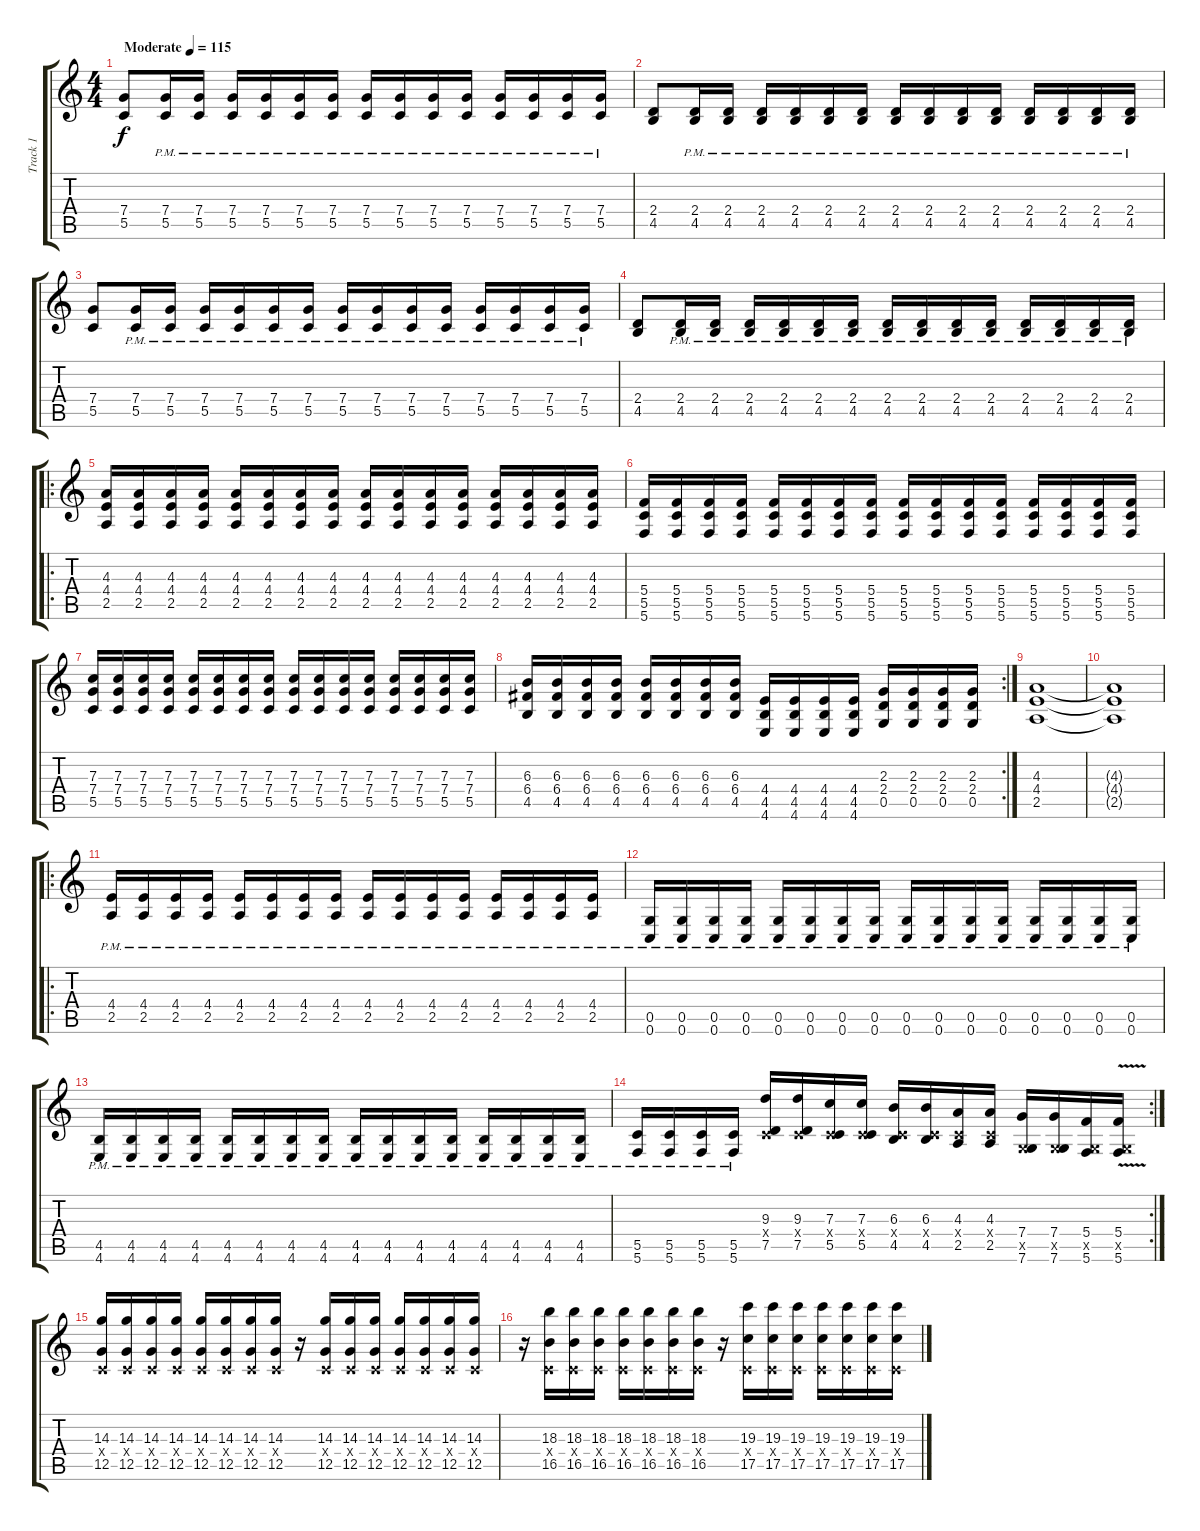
\track ("Track 1" "Track 1") {instrument overdrivenguitar}
\staff {score tabs}
\tuning (D4 A3 F3 C3 G2 C2) {hide}
\ts (4 4)
\tempo (115 "Moderate")
\clef g2
\ks c
(7.4 5.5).8{dy f instrument overdrivenguitar} (7.4{pm} 5.5{pm}).16 (7.4{pm} 5.5{pm}).16 (7.4{pm} 5.5{pm}).16 (7.4{pm} 5.5{pm}).16 (7.4{pm} 5.5{pm}).16 (7.4{pm} 5.5{pm}).16 (7.4{pm} 5.5{pm}).16 (7.4{pm} 5.5{pm}).16 (7.4{pm} 5.5{pm}).16 (7.4{pm} 5.5{pm}).16 (7.4{pm} 5.5{pm}).16 (7.4{pm} 5.5{pm}).16 (7.4{pm} 5.5{pm}).16 (7.4{pm} 5.5{pm}).16 |
(2.4 4.5).8 (2.4{pm} 4.5{pm}).16 (2.4{pm} 4.5{pm}).16 (2.4{pm} 4.5{pm}).16 (2.4{pm} 4.5{pm}).16 (2.4{pm} 4.5{pm}).16 (2.4{pm} 4.5{pm}).16 (2.4{pm} 4.5{pm}).16 (2.4{pm} 4.5{pm}).16 (2.4{pm} 4.5{pm}).16 (2.4{pm} 4.5{pm}).16 (2.4{pm} 4.5{pm}).16 (2.4{pm} 4.5{pm}).16 (2.4{pm} 4.5{pm}).16 (2.4{pm} 4.5{pm}).16 |
(7.4 5.5).8 (7.4{pm} 5.5{pm}).16 (7.4{pm} 5.5{pm}).16 (7.4{pm} 5.5{pm}).16 (7.4{pm} 5.5{pm}).16 (7.4{pm} 5.5{pm}).16 (7.4{pm} 5.5{pm}).16 (7.4{pm} 5.5{pm}).16 (7.4{pm} 5.5{pm}).16 (7.4{pm} 5.5{pm}).16 (7.4{pm} 5.5{pm}).16 (7.4{pm} 5.5{pm}).16 (7.4{pm} 5.5{pm}).16 (7.4{pm} 5.5{pm}).16 (7.4{pm} 5.5{pm}).16 |
(2.4 4.5).8 (2.4{pm} 4.5{pm}).16 (2.4{pm} 4.5{pm}).16 (2.4{pm} 4.5{pm}).16 (2.4{pm} 4.5{pm}).16 (2.4{pm} 4.5{pm}).16 (2.4{pm} 4.5{pm}).16 (2.4{pm} 4.5{pm}).16 (2.4{pm} 4.5{pm}).16 (2.4{pm} 4.5{pm}).16 (2.4{pm} 4.5{pm}).16 (2.4{pm} 4.5{pm}).16 (2.4{pm} 4.5{pm}).16 (2.4{pm} 4.5{pm}).16 (2.4{pm} 4.5{pm}).16 |
\ro
(4.3 4.4 2.5).16 (4.3 4.4 2.5).16 (4.3 4.4 2.5).16 (4.3 4.4 2.5).16 (4.3 4.4 2.5).16 (4.3 4.4 2.5).16 (4.3 4.4 2.5).16 (4.3 4.4 2.5).16 (4.3 4.4 2.5).16 (4.3 4.4 2.5).16 (4.3 4.4 2.5).16 (4.3 4.4 2.5).16 (4.3 4.4 2.5).16 (4.3 4.4 2.5).16 (4.3 4.4 2.5).16 (4.3 4.4 2.5).16 |
(5.4 5.5 5.6).16 (5.4 5.5 5.6).16 (5.4 5.5 5.6).16 (5.4 5.5 5.6).16 (5.4 5.5 5.6).16 (5.4 5.5 5.6).16 (5.4 5.5 5.6).16 (5.4 5.5 5.6).16 (5.4 5.5 5.6).16 (5.4 5.5 5.6).16 (5.4 5.5 5.6).16 (5.4 5.5 5.6).16 (5.4 5.5 5.6).16 (5.4 5.5 5.6).16 (5.4 5.5 5.6).16 (5.4 5.5 5.6).16 |
(7.3 7.4 5.5).16 (7.3 7.4 5.5).16 (7.3 7.4 5.5).16 (7.3 7.4 5.5).16 (7.3 7.4 5.5).16 (7.3 7.4 5.5).16 (7.3 7.4 5.5).16 (7.3 7.4 5.5).16 (7.3 7.4 5.5).16 (7.3 7.4 5.5).16 (7.3 7.4 5.5).16 (7.3 7.4 5.5).16 (7.3 7.4 5.5).16 (7.3 7.4 5.5).16 (7.3 7.4 5.5).16 (7.3 7.4 5.5).16 |
\rc 2
(6.3 6.4 4.5).16 (6.3 6.4 4.5).16 (6.3 6.4 4.5).16 (6.3 6.4 4.5).16 (6.3 6.4 4.5).16 (6.3 6.4 4.5).16 (6.3 6.4 4.5).16 (6.3 6.4 4.5).16 (4.4 4.5 4.6).16 (4.4 4.5 4.6).16 (4.4 4.5 4.6).16 (4.4 4.5 4.6).16 (2.3 2.4 0.5).16 (2.3 2.4 0.5).16 (2.3 2.4 0.5).16 (2.3 2.4 0.5).16 |
(4.3 4.4 2.5).1 |
(4.3{t} 4.4{t} 2.5{t}).1 |
\ro
(4.4{pm} 2.5{pm}).16 (4.4{pm} 2.5{pm}).16 (4.4{pm} 2.5{pm}).16 (4.4{pm} 2.5{pm}).16 (4.4{pm} 2.5{pm}).16 (4.4{pm} 2.5{pm}).16 (4.4{pm} 2.5{pm}).16 (4.4{pm} 2.5{pm}).16 (4.4{pm} 2.5{pm}).16 (4.4{pm} 2.5{pm}).16 (4.4{pm} 2.5{pm}).16 (4.4{pm} 2.5{pm}).16 (4.4{pm} 2.5{pm}).16 (4.4{pm} 2.5{pm}).16 (4.4{pm} 2.5{pm}).16 (4.4{pm} 2.5{pm}).16 |
(0.5{pm} 0.6{pm}).16 (0.5{pm} 0.6{pm}).16 (0.5{pm} 0.6{pm}).16 (0.5{pm} 0.6{pm}).16 (0.5{pm} 0.6{pm}).16 (0.5{pm} 0.6{pm}).16 (0.5{pm} 0.6{pm}).16 (0.5{pm} 0.6{pm}).16 (0.5{pm} 0.6{pm}).16 (0.5{pm} 0.6{pm}).16 (0.5{pm} 0.6{pm}).16 (0.5{pm} 0.6{pm}).16 (0.5{pm} 0.6{pm}).16 (0.5{pm} 0.6{pm}).16 (0.5{pm} 0.6{pm}).16 (0.5{pm} 0.6{pm}).16 |
(4.5{pm} 4.6{pm}).16 (4.5{pm} 4.6{pm}).16 (4.5{pm} 4.6{pm}).16 (4.5{pm} 4.6{pm}).16 (4.5{pm} 4.6{pm}).16 (4.5{pm} 4.6{pm}).16 (4.5{pm} 4.6{pm}).16 (4.5{pm} 4.6{pm}).16 (4.5{pm} 4.6{pm}).16 (4.5{pm} 4.6{pm}).16 (4.5{pm} 4.6{pm}).16 (4.5{pm} 4.6{pm}).16 (4.5{pm} 4.6{pm}).16 (4.5{pm} 4.6{pm}).16 (4.5{pm} 4.6{pm}).16 (4.5{pm} 4.6{pm}).16 |
\rc 2
(5.5{pm} 5.6{pm}).16 (5.5{pm} 5.6{pm}).16 (5.5{pm} 5.6{pm}).16 (5.5{pm} 5.6{pm}).16 (9.3 0.4{x} 7.5).16 (9.3 0.4{x} 7.5).16 (7.3 0.4{x} 5.5).16 (7.3 0.4{x} 5.5).16 (6.3 0.4{x} 4.5).16 (6.3 0.4{x} 4.5).16 (4.3 0.4{x} 2.5).16 (4.3 0.4{x} 2.5).16 (7.4 0.5{x} 7.6).16 (7.4 0.5{x} 7.6).16 (5.4 0.5{x} 5.6).16 (5.4 0.5{x} 5.6{v}).16 |
(14.3 0.4{x} 12.5).16 (14.3 0.4{x} 12.5).16 (14.3 0.4{x} 12.5).16 (14.3 0.4{x} 12.5).16 (14.3 0.4{x} 12.5).16 (14.3 0.4{x} 12.5).16 (14.3 0.4{x} 12.5).16 (14.3 0.4{x} 12.5).16 r.16 (14.3 0.4{x} 12.5).16 (14.3 0.4{x} 12.5).16 (14.3 0.4{x} 12.5).16 (14.3 0.4{x} 12.5).16 (14.3 0.4{x} 12.5).16 (14.3 0.4{x} 12.5).16 (14.3 0.4{x} 12.5).16 |
r.16 (18.3 0.4{x} 16.5).16 (18.3 0.4{x} 16.5).16 (18.3 0.4{x} 16.5).16 (18.3 0.4{x} 16.5).16 (18.3 0.4{x} 16.5).16 (18.3 0.4{x} 16.5).16 (18.3 0.4{x} 16.5).16 r.16 (19.3 0.4{x} 17.5).16 (19.3 0.4{x} 17.5).16 (19.3 0.4{x} 17.5).16 (19.3 0.4{x} 17.5).16 (19.3 0.4{x} 17.5).16 (19.3 0.4{x} 17.5).16 (19.3 0.4{x} 17.5).16
